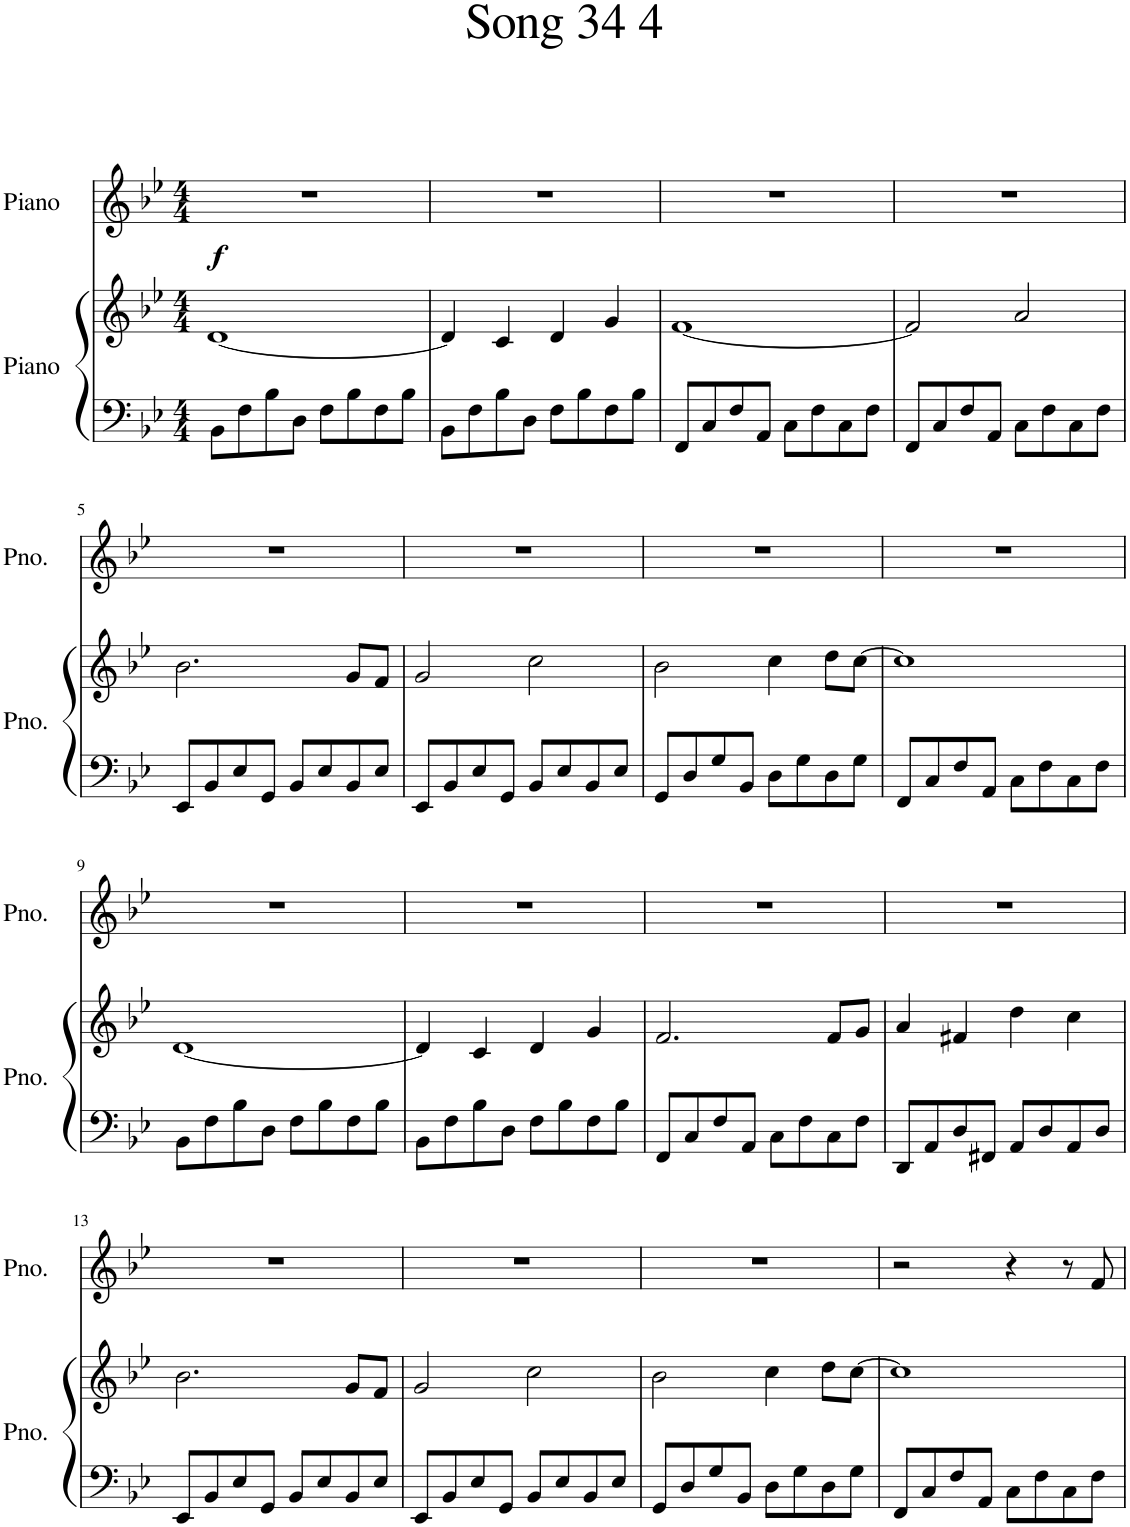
**kern	**kern	**kern	**dynam
*part2	*part2	*part1	*part1
*staff3	*staff2	*staff1	*staff1
*I"Piano	*	*I"Piano	*
*I'Pno.	*	*I'Pno.	*
*clefF4	*clefG2	*clefG2	*
*k[b-e-]	*k[b-e-]	*k[b-e-]	*
*M4/4	*M4/4	*M4/4	*
=1	=1	=1	=1
!	!	!	!LO:DY:b
8BB-\L	[1d	1r	f
8F\	.	.	.
8B-\	.	.	.
8D\J	.	.	.
8F\L	.	.	.
8B-\	.	.	.
8F\	.	.	.
8B-\J	.	.	.
=2	=2	=2	=2
8BB-\L	4d/]	1r	.
8F\	.	.	.
8B-\	4c/	.	.
8D\J	.	.	.
8F\L	4d/	.	.
8B-\	.	.	.
8F\	4g/	.	.
8B-\J	.	.	.
=3	=3	=3	=3
8FF/L	[1f	1r	.
8C/	.	.	.
8F/	.	.	.
8AA/J	.	.	.
8C\L	.	.	.
8F\	.	.	.
8C\	.	.	.
8F\J	.	.	.
=4	=4	=4	=4
8FF/L	2f/]	1r	.
8C/	.	.	.
8F/	.	.	.
8AA/J	.	.	.
8C\L	2a/	.	.
8F\	.	.	.
8C\	.	.	.
8F\J	.	.	.
!!LO:LB:g=z
=5	=5	=5	=5
8EE-/L	2.b-\	1r	.
8BB-/	.	.	.
8E-/	.	.	.
8GG/J	.	.	.
8BB-/L	.	.	.
8E-/	.	.	.
8BB-/	8g/L	.	.
8E-/J	8f/J	.	.
=6	=6	=6	=6
8EE-/L	2g/	1r	.
8BB-/	.	.	.
8E-/	.	.	.
8GG/J	.	.	.
8BB-/L	2cc\	.	.
8E-/	.	.	.
8BB-/	.	.	.
8E-/J	.	.	.
=7	=7	=7	=7
8GG/L	2b-\	1r	.
8D/	.	.	.
8G/	.	.	.
8BB-/J	.	.	.
8D\L	4cc\	.	.
8G\	.	.	.
8D\	8dd\L	.	.
8G\J	[8cc\J	.	.
=8	=8	=8	=8
8FF/L	1cc]	1r	.
8C/	.	.	.
8F/	.	.	.
8AA/J	.	.	.
8C\L	.	.	.
8F\	.	.	.
8C\	.	.	.
8F\J	.	.	.
!!LO:LB:g=z
=9	=9	=9	=9
8BB-\L	[1d	1r	.
8F\	.	.	.
8B-\	.	.	.
8D\J	.	.	.
8F\L	.	.	.
8B-\	.	.	.
8F\	.	.	.
8B-\J	.	.	.
=10	=10	=10	=10
8BB-\L	4d/]	1r	.
8F\	.	.	.
8B-\	4c/	.	.
8D\J	.	.	.
8F\L	4d/	.	.
8B-\	.	.	.
8F\	4g/	.	.
8B-\J	.	.	.
=11	=11	=11	=11
8FF/L	2.f/	1r	.
8C/	.	.	.
8F/	.	.	.
8AA/J	.	.	.
8C\L	.	.	.
8F\	.	.	.
8C\	8f/L	.	.
8F\J	8g/J	.	.
=12	=12	=12	=12
8DD/L	4a/	1r	.
8AA/	.	.	.
8D/	4f#X/	.	.
8FF#X/J	.	.	.
8AA/L	4dd\	.	.
8D/	.	.	.
8AA/	4cc\	.	.
8D/J	.	.	.
!!LO:LB:g=z
=13	=13	=13	=13
8EE-/L	2.b-\	1r	.
8BB-/	.	.	.
8E-/	.	.	.
8GG/J	.	.	.
8BB-/L	.	.	.
8E-/	.	.	.
8BB-/	8g/L	.	.
8E-/J	8f/J	.	.
=14	=14	=14	=14
8EE-/L	2g/	1r	.
8BB-/	.	.	.
8E-/	.	.	.
8GG/J	.	.	.
8BB-/L	2cc\	.	.
8E-/	.	.	.
8BB-/	.	.	.
8E-/J	.	.	.
=15	=15	=15	=15
8GG/L	2b-\	1r	.
8D/	.	.	.
8G/	.	.	.
8BB-/J	.	.	.
8D\L	4cc\	.	.
8G\	.	.	.
8D\	8dd\L	.	.
8G\J	[8cc\J	.	.
=16	=16	=16	=16
8FF/L	1cc]	2r	.
8C/	.	.	.
8F/	.	.	.
8AA/J	.	.	.
8C\L	.	4r	.
8F\	.	.	.
8C\	.	8r	.
8F\J	.	8f/	.
=	=	=	=
*-	*-	*-	*-
